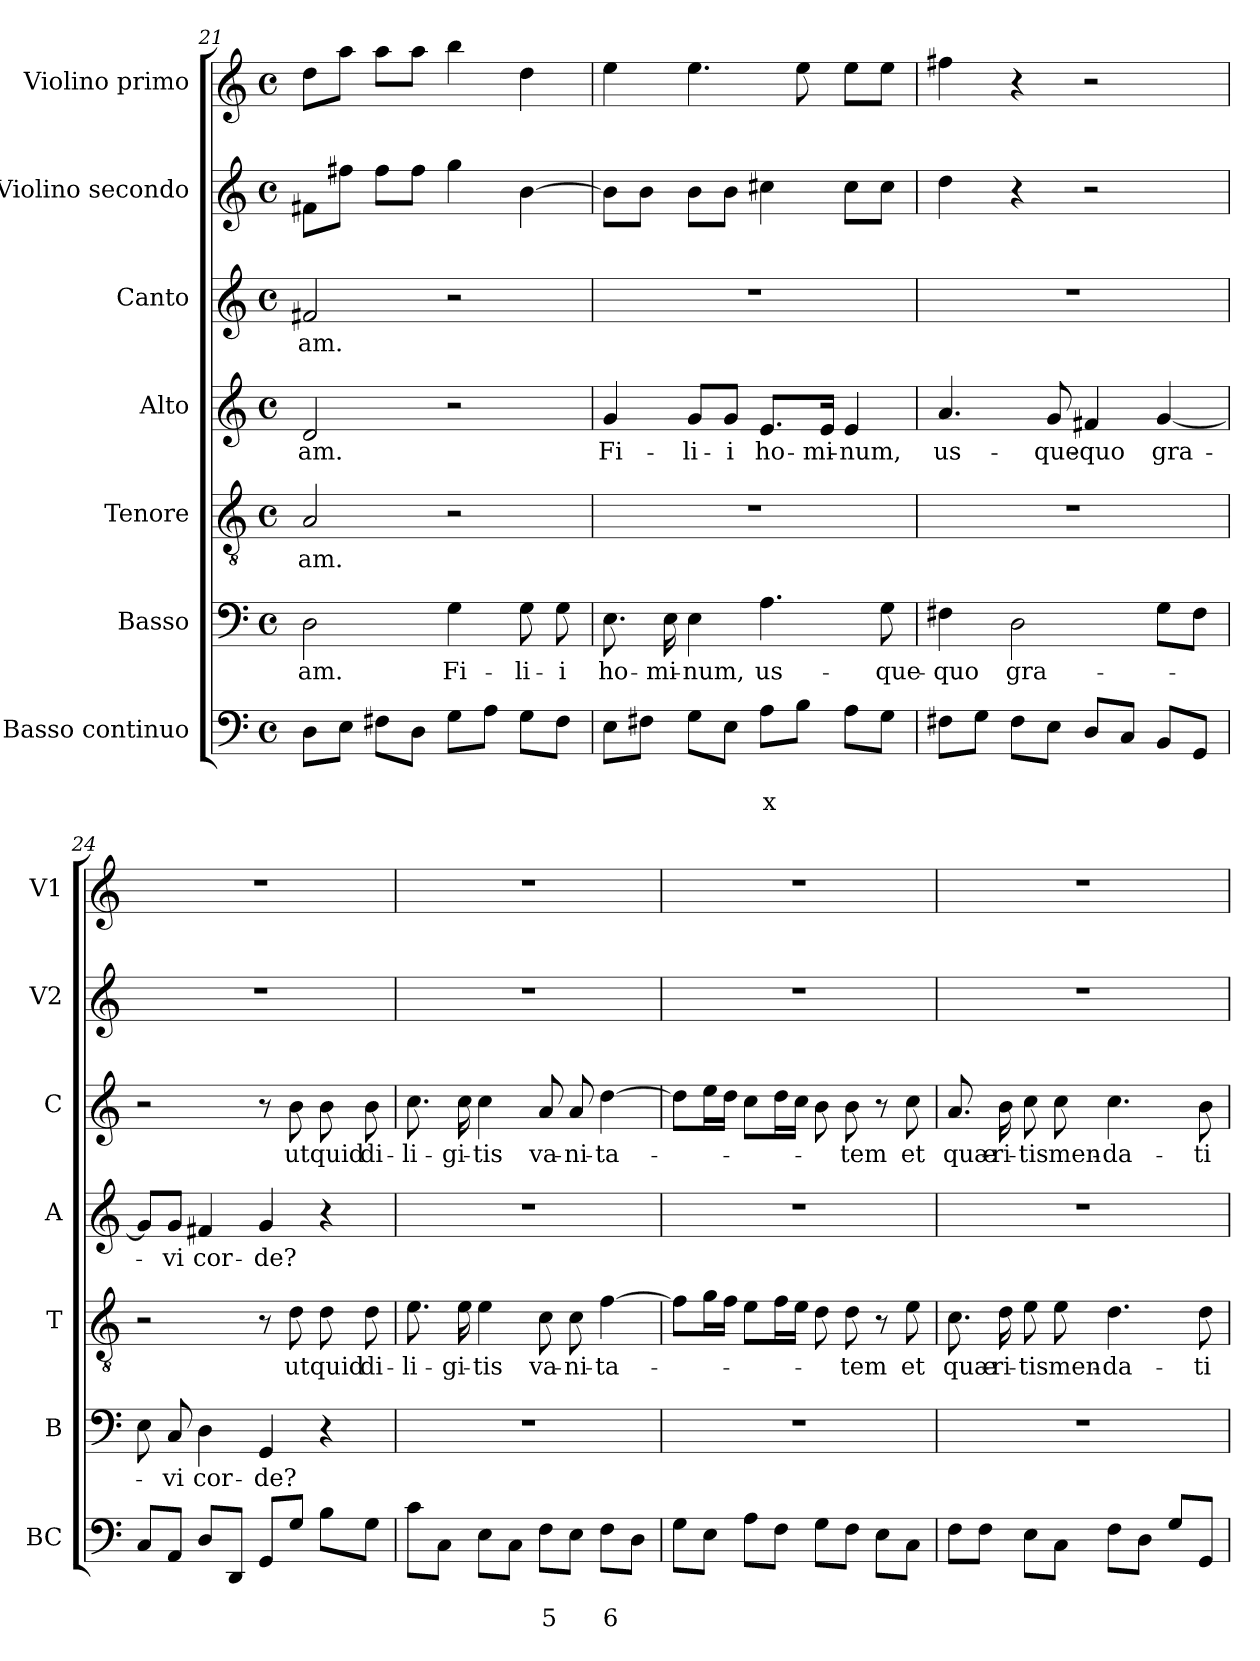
**kern	**text	**text	**kern	**text	**kern	**text	**kern	**text	**kern	**text	**kern	**kern
*part7	*part7	*part7	*part6	*part6	*part5	*part5	*part4	*part4	*part3	*part3	*part2	*part1
*staff7	*staff7	*staff7	*staff6	*staff6	*staff5	*staff5	*staff4	*staff4	*staff3	*staff3	*staff2	*staff1
*I"Basso continuo	*	*	*I"Basso	*	*I"Tenore	*	*I"Alto	*	*I"Canto	*	*I"Violino secondo	*I"Violino primo
*I'BC	*	*	*I'B	*	*I'T	*	*I'A	*	*I'C	*	*I'V2	*I'V1
*clefF4	*	*	*clefF4	*	*clefGv2	*	*clefG2	*	*clefG2	*	*clefG2	*clefG2
*k[]	*	*	*k[]	*	*k[]	*	*k[]	*	*k[]	*	*k[]	*k[]
*C:	*	*	*C:	*	*C:	*	*C:	*	*C:	*	*C:	*C:
*M4/4	*	*	*M4/4	*	*M4/4	*	*M4/4	*	*M4/4	*	*M4/4	*M4/4
*met(c)	*	*	*met(c)	*	*met(c)	*	*met(c)	*	*met(c)	*	*met(c)	*met(c)
=21	=21	=21	=21	=21	=21	=21	=21	=21	=21	=21	=21	=21
!	!	!	!	!LO:LY:b	!	!LO:LY:b	!	!LO:LY:b	!	!LO:LY:b	!	!
8D\L	.	.	2D\	-am.	2A/	-am.	2d/	-am.	2f#X/	-am.	8f#X\L	8dd\L
8E\J	.	.	.	.	.	.	.	.	.	.	8ff#X\J	8aa\J
8F#X\L	.	.	.	.	.	.	.	.	.	.	8ff#\L	8aa\L
8D\J	.	.	.	.	.	.	.	.	.	.	8ff#\J	8aa\J
!	!	!	!	!LO:LY:b	!	!	!	!	!	!	!	!
8G\L	.	.	4G\	Fi-	2r	.	2r	.	2r	.	4gg\	4bb\
8A\J	.	.	.	.	.	.	.	.	.	.	.	.
!	!	!	!	!LO:LY:b	!	!	!	!	!	!	!	!
8G\L	.	.	8G\	-li-	.	.	.	.	.	.	[4b\	4dd\
!	!	!	!	!LO:LY:b	!	!	!	!	!	!	!	!
8F#\J	.	.	8G\	-i	.	.	.	.	.	.	.	.
!!LO:PB:g=z
=22	=22	=22	=22	=22	=22	=22	=22	=22	=22	=22	=22	=22
!	!	!	!	!LO:LY:b	!	!	!	!LO:LY:b	!	!	!	!
8E\L	.	.	8.E\	ho-	1r	.	4g/	Fi-	1r	.	8b\L]	4ee\
8F#X\J	.	.	.	.	.	.	.	.	.	.	8b\J	.
!	!	!	!	!LO:LY:b	!	!	!	!	!	!	!	!
.	.	.	16E\	-mi-	.	.	.	.	.	.	.	.
!	!	!	!	!LO:LY:b	!	!	!	!LO:LY:b	!	!	!	!
8G\L	.	.	4E\	-num,	.	.	8g/L	-li-	.	.	8b\L	4.ee\
!	!	!	!	!	!	!	!	!LO:LY:b	!	!	!	!
8E\J	.	.	.	.	.	.	8g/J	-i	.	.	8b\J	.
!	!	!LO:LY:b	!	!LO:LY:b	!	!	!	!LO:LY:b	!	!	!	!
8A\L	.	x	4.A\	us-	.	.	8.e/L	ho-	.	.	4cc#X\	.
8B\J	.	.	.	.	.	.	.	.	.	.	.	8ee\
!	!	!	!	!	!	!	!	!LO:LY:b	!	!	!	!
.	.	.	.	.	.	.	16e/Jk	-mi-	.	.	.	.
!	!	!	!	!	!	!	!	!LO:LY:b	!	!	!	!
8A\L	.	.	.	.	.	.	4e/	-num,	.	.	8cc#\L	8ee\L
!	!	!	!	!LO:LY:b	!	!	!	!	!	!	!	!
8G\J	.	.	8G\	-que-	.	.	.	.	.	.	8cc#\J	8ee\J
=23	=23	=23	=23	=23	=23	=23	=23	=23	=23	=23	=23	=23
!	!	!	!	!LO:LY:b	!	!	!	!LO:LY:b	!	!	!	!
8F#X\L	.	.	4F#X\	-quo	1r	.	4.a/	us-	1r	.	4dd\	4ff#X\
8G\J	.	.	.	.	.	.	.	.	.	.	.	.
!	!	!	!	!LO:LY:b	!	!	!	!	!	!	!	!
8F#\L	.	.	2D\	gra-	.	.	.	.	.	.	4r	4r
!	!	!	!	!	!	!	!	!LO:LY:b	!	!	!	!
8E\J	.	.	.	.	.	.	8g/	-que-	.	.	.	.
!	!	!	!	!	!	!	!	!LO:LY:b	!	!	!	!
8D/L	.	.	.	.	.	.	4f#X/	-quo	.	.	2r	2r
8C/J	.	.	.	.	.	.	.	.	.	.	.	.
!	!	!	!	!	!	!	!	!LO:LY:b	!	!	!	!
8BB/L	.	.	8G\L	.	.	.	[4g/	gra-	.	.	.	.
8GG/J	.	.	8F#\J	.	.	.	.	.	.	.	.	.
=24	=24	=24	=24	=24	=24	=24	=24	=24	=24	=24	=24	=24
8C/L	.	.	8E\	.	2r	.	8g/L]	.	2r	.	1r	1r
!	!	!	!	!LO:LY:b	!	!	!	!LO:LY:b	!	!	!	!
8AA/J	.	.	8C/	-vi	.	.	8g/J	-vi	.	.	.	.
!	!	!	!	!LO:LY:b	!	!	!	!LO:LY:b	!	!	!	!
8D/L	.	.	4D\	cor-	.	.	4f#X/	cor-	.	.	.	.
8DD/J	.	.	.	.	.	.	.	.	.	.	.	.
!	!	!	!	!LO:LY:b	!	!	!	!LO:LY:b	!	!	!	!
8GG/L	.	.	4GG/	-de?	8r	.	4g/	-de?	8r	.	.	.
!	!	!	!	!	!	!LO:LY:b	!	!	!	!LO:LY:b	!	!
8G/J	.	.	.	.	8d\	ut	.	.	8b\	ut	.	.
!	!	!	!	!	!	!LO:LY:b	!	!	!	!LO:LY:b	!	!
8B\L	.	.	4r	.	8d\	quid	4r	.	8b\	quid	.	.
!	!	!	!	!	!	!LO:LY:b	!	!	!	!LO:LY:b	!	!
8G\J	.	.	.	.	8d\	di-	.	.	8b\	di-	.	.
=25	=25	=25	=25	=25	=25	=25	=25	=25	=25	=25	=25	=25
!	!	!	!	!	!	!LO:LY:b	!	!	!	!LO:LY:b	!	!
8c\L	.	.	1r	.	8.e\	-li-	1r	.	8.cc\	-li-	1r	1r
8C\J	.	.	.	.	.	.	.	.	.	.	.	.
!	!	!	!	!	!	!LO:LY:b	!	!	!	!LO:LY:b	!	!
.	.	.	.	.	16e\	-gi-	.	.	16cc\	-gi-	.	.
!	!	!	!	!	!	!LO:LY:b	!	!	!	!LO:LY:b	!	!
8E\L	.	.	.	.	4e\	-tis	.	.	4cc\	-tis	.	.
8C\J	.	.	.	.	.	.	.	.	.	.	.	.
!	!	!LO:LY:b	!	!	!	!LO:LY:b	!	!	!	!LO:LY:b	!	!
8F\L	.	5	.	.	8c\	va-	.	.	8a/	va-	.	.
!	!	!	!	!	!	!LO:LY:b	!	!	!	!LO:LY:b	!	!
8E\J	.	.	.	.	8c\	-ni-	.	.	8a/	-ni-	.	.
!	!	!LO:LY:b	!	!	!	!LO:LY:b	!	!	!	!LO:LY:b	!	!
8F\L	.	6	.	.	[4f\	-ta-	.	.	[4dd\	-ta-	.	.
8D\J	.	.	.	.	.	.	.	.	.	.	.	.
!!LO:LB:g=z
=26	=26	=26	=26	=26	=26	=26	=26	=26	=26	=26	=26	=26
8G\L	.	.	1r	.	8f\L]	.	1r	.	8dd\L]	.	1r	1r
8E\J	.	.	.	.	16g\L	.	.	.	16ee\L	.	.	.
.	.	.	.	.	16f\JJ	.	.	.	16dd\JJ	.	.	.
8A\L	.	.	.	.	8e\L	.	.	.	8cc\L	.	.	.
8F\J	.	.	.	.	16f\L	.	.	.	16dd\L	.	.	.
.	.	.	.	.	16e\JJ	.	.	.	16cc\JJ	.	.	.
8G\L	.	.	.	.	8d\	.	.	.	8b\	.	.	.
!	!	!	!	!	!	!LO:LY:b	!	!	!	!LO:LY:b	!	!
8F\J	.	.	.	.	8d\	-tem	.	.	8b\	-tem	.	.
8E\L	.	.	.	.	8r	.	.	.	8r	.	.	.
!	!	!	!	!	!	!LO:LY:b	!	!	!	!LO:LY:b	!	!
8C\J	.	.	.	.	8e\	et	.	.	8cc\	et	.	.
=27	=27	=27	=27	=27	=27	=27	=27	=27	=27	=27	=27	=27
!	!	!	!	!	!	!LO:LY:b	!	!	!	!LO:LY:b	!	!
8F\L	.	.	1r	.	8.c\	quæ-	1r	.	8.a/	quæ-	1r	1r
8F\J	.	.	.	.	.	.	.	.	.	.	.	.
!	!	!	!	!	!	!LO:LY:b	!	!	!	!LO:LY:b	!	!
.	.	.	.	.	16d\	-ri-	.	.	16b\	-ri-	.	.
!	!	!	!	!	!	!LO:LY:b	!	!	!	!LO:LY:b	!	!
8E\L	.	.	.	.	8e\	-tis	.	.	8cc\	-tis	.	.
!	!	!	!	!	!	!LO:LY:b	!	!	!	!LO:LY:b	!	!
8C\J	.	.	.	.	8e\	men-	.	.	8cc\	men-	.	.
!	!	!	!	!	!	!LO:LY:b	!	!	!	!LO:LY:b	!	!
8F\L	.	.	.	.	4.d\	-da-	.	.	4.cc\	-da-	.	.
8D\J	.	.	.	.	.	.	.	.	.	.	.	.
8G/L	.	.	.	.	.	.	.	.	.	.	.	.
!	!	!	!	!	!	!LO:LY:b	!	!	!	!LO:LY:b	!	!
8GG/J	.	.	.	.	8d\	-ti-	.	.	8b\	-ti-	.	.
=	=	=	=	=	=	=	=	=	=	=	=	=
*-	*-	*-	*-	*-	*-	*-	*-	*-	*-	*-	*-	*-
